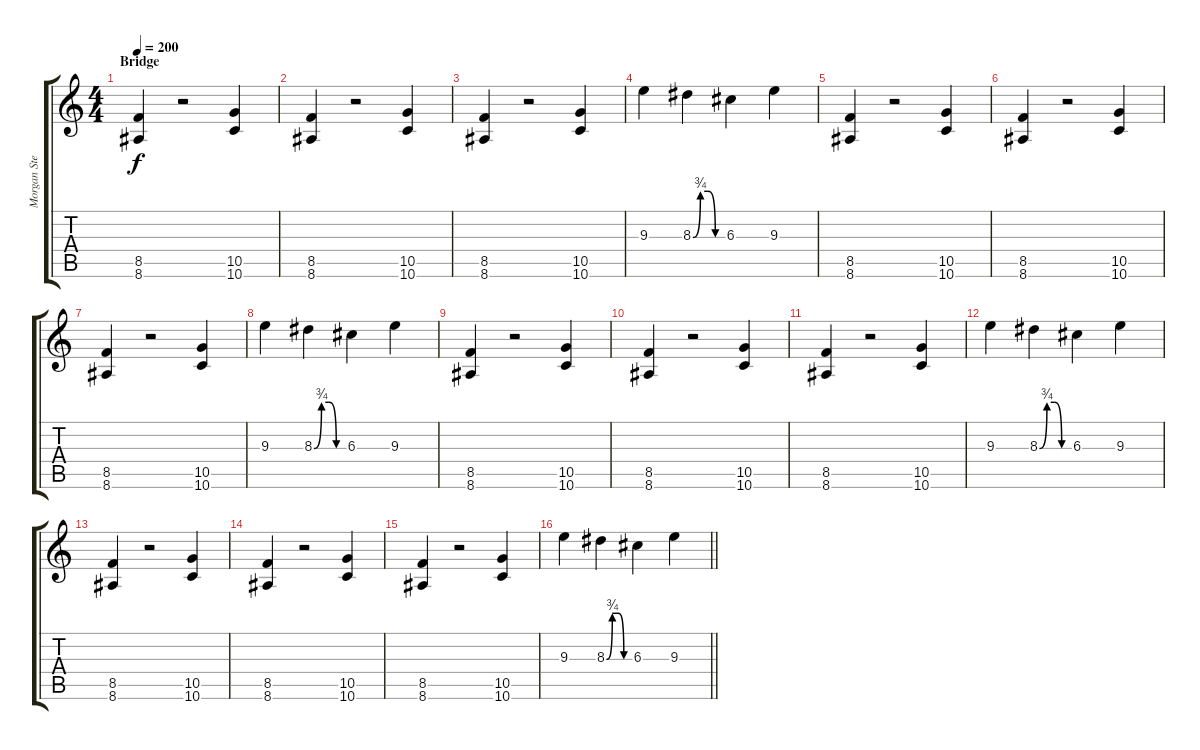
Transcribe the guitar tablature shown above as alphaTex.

\track ("Morgan Steinmeyer Håkansson " "Morgan Ste") {instrument distortionguitar}
\staff {score tabs}
\tuning (E4 B3 G3 D3 A2 D2) {hide}
\ts (4 4)
\section ("" "Bridge")
\tempo 200
\clef g2
\ks c
(8.5 8.6).4{dy f} r.2 (10.5 10.6).4 |
(8.5 8.6).4 r.2 (10.5 10.6).4 |
(8.5 8.6).4 r.2 (10.5 10.6).4 |
9.3.4 8.3{be (custom 0 0 15 3 30 3 45 0 60 0)}.4 6.3.4 9.3.4 |
(8.5 8.6).4 r.2 (10.5 10.6).4 |
(8.5 8.6).4 r.2 (10.5 10.6).4 |
(8.5 8.6).4 r.2 (10.5 10.6).4 |
9.3.4 8.3{be (custom 0 0 15 3 30 3 45 0 60 0)}.4 6.3.4 9.3.4 |
(8.5 8.6).4 r.2 (10.5 10.6).4 |
(8.5 8.6).4 r.2 (10.5 10.6).4 |
(8.5 8.6).4 r.2 (10.5 10.6).4 |
9.3.4 8.3{be (custom 0 0 15 3 30 3 45 0 60 0)}.4 6.3.4 9.3.4 |
(8.5 8.6).4 r.2 (10.5 10.6).4 |
(8.5 8.6).4 r.2 (10.5 10.6).4 |
(8.5 8.6).4 r.2 (10.5 10.6).4 |
\barLineRight lightlight
9.3.4 8.3{be (custom 0 0 15 3 30 3 45 0 60 0)}.4 6.3.4 9.3.4
